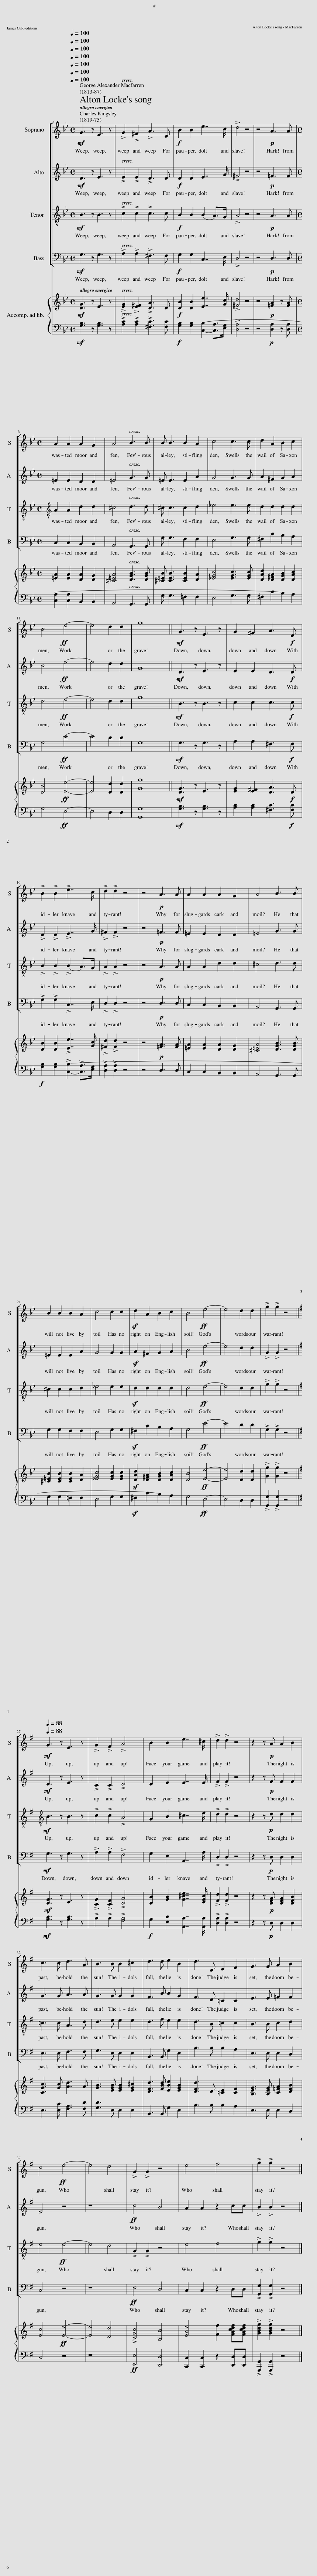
X:1
%%score [ 1 2 3 4 ] { 5 | 6 }
L:1/8
Q:1/4=100
M:4/4
I:linebreak $
K:Bb
V:1 treble
V:2 treble
V:3 treble-8
V:4 bass
V:5 treble
V:6 bass
V:1
!mf! G3 z E3 z | !>!G2 !>!^F2 !>!A3 D |!f! B2 B2 e7/2 c/ | !>!d4 z4 | z4!p! A3 A |$ %5
[M:4/4] A2 A2 A2 G2 | A4 B3 B | B B3 B2 A2 | c4 c3 c | d2 A2 B2 c2 |$ %10
 B4!ff! e4- | e4 d2 d2 | g8 ||!mf! G3 z E3 z | G2 ^F2 A3!f! D |$ %15
 !>!B2 !>!B2 !>!e7/2 c/ | !>!d2 !>!d2 z4 | z4!p! A3 A | A2 A2 A2 G2 | A4 B3 B |$ %20
 B2 B2 B2 A2 | c4 c2 c2 | d2 A2 B2 c2 | B4!ff! e4- | e4 d2 d2 | %25
 !>!g2 !>!g2 z4 ||$[K:G][Q:1/4=88]!mf![Q:1/4=88] G3 z E3 z | !>!G2 !>!F2 !>!A4 | B2 B2 e7/2 ^c/ | !>!d2 !>!d2 z4 | %30
 z2 z!p! A A2 B2 |$ c3 c d3 A | B3 B B2 ^c2 | d3 d e2 B2 | d3 D E2 F2 | %35
 G3 G A2 B2 |$ c4!ff! e4- | e4 d4 | !>!G2 !>!G2 z4 | e4 f4 | %40
 !>!g2 !>!g2 z4 |] %41
V:2
!mf! D3 z E3 z | !>!E2 !>!E2 !>!D3 D |!f! D2 D2 E7/2 G/ | !>!^F4 z4 | z4!p! =F3 F |$ %5
[M:4/4] =E2 E2 D2 D2 | =E4 G3 G | =E E3 E2 A2 | G4 G3 G | A2 ^F2 G2 A2 |$ %10
 B4!ff! e4- | e4 d2 d2 | G8 ||!mf! D3 z E3 z | E2 E2 D3!f! D |$ %15
 !>!D2 !>!D2 !>!E7/2 G/ | !>!^F2 !>!F2 z4 | z4!p! =F3 F | =E2 E2 D2 D2 | =E4 G3 G |$ %20
 =E2 E2 E2 A2 | G4 G2 G2 | A2 ^F2 G2 A2 | B4!ff! e4- | e4 d2 d2 | %25
 !>!G2 !>!G2 z4 ||$[K:G]!mf! D3 z E3 z | !>!C2 !>!C2 !>!D4 | D2 E2 E7/2 E/ | !>!F2 !>!F2 z4 | %30
 z2 z!p! F F2 F2 |$ G3 G A3 A | G3 G G2 G2 | F3 B B2 G2 | F3 D =C2 C2 | %35
 E3 E =F2 F2 |$ E4 z4 | z8 |!ff! c4 B4 | A2 A2 z2 cc | %40
 !>!B2 !>!B2 z4 |] %41
V:3
!mf! B3 z B3 z | !>!c2 !>!c2 !>!c3 c |!f! B2 B2 (B2 A>)G | !>!A4 z4 | z4!p! A3 A |$ %5
[M:4/4][K:treble-8] A2 A2 d2 d2 | ^c4 d3 d | ^c c3 c2 d2 | _e4 e3 e | d2 d2 d2 d2 |$ %10
 d4!ff! e4- | e4 d2 d2 | g8 ||!mf! B3 z B3 z | c2 c2 c3!f! c |$ %15
 !>!B2 !>!B2 (!>!B2 A>)G | !>!A2 !>!A2 z4 | z4!p! A3 A | A2 A2 d2 d2 | ^c4 d3 d |$ %20
 ^c2 c2 c2 d2 | _e4 e2 e2 | d2 d2 d2 d2 | d4!ff! e4- | e4 d2 d2 | %25
 !>!g2 !>!g2 z4 ||$[K:G][K:treble-8]!mf! B3 z B3 z | !>!c2 !>!c2 !>!A4 | G2 B2 ^c7/2 e/ | !>!d2 !>!d2 z4 | %30
 z2 z!p! d d2 d2 |$ =c3 c A3 d | d3 e e2 e2 | d3 f e2 e2 | d3 B =c2 c2 | %35
 B3 B c2 d2 |$ e4!ff! e4- | e4 d4 | !>!G2 !>!G2 z4 | e4 f4 | %40
 !>!g2 !>!g2 z4 |] %41
V:4
!mf! G,3 z G,3 z | !>!A,2 !>!A,2 !>!^F,3 F, |!f! G,2 G,2 C,7/2 E,/ | !>!D,4 z4 | z4!p! D,3 D, |$ %5
[M:4/4] C,2 C,2 B,,2 B,,2 | A,,4 G,,3 G,, | G, G,3 F,2 F,2 | E,4 G,3 G, | ^F,2 C2 B,2 A,2 |$ %10
 G,4!ff! E4- | E4 D2 D2 | G,8 ||!mf! G,3 z G,3 z | A,2 A,2 ^F,3!f! F, |$ %15
 !>!G,2 !>!G,2 !>!C,7/2 E,/ | !>!D,2 !>!D,2 z4 | z4!p! D,3 D, | C,2 C,2 B,,2 B,,2 | A,,4 G,,3 G,, |$ %20
 G,2 G,2 F,2 F,2 | E,4 G,2 G,2 | ^F,2 C2 B,2 A,2 | G,4!ff! E4- | E4 D2 D2 | %25
 !>!G,2 !>!G,2 z4 ||$[K:G]!mf! G,3 z G,3 z | !>!A,2 !>!A,2 !>!F,4 | G,2 E,2 A,,7/2 A,/ | !>!D,2 !>!D,2 z4 | %30
 z2 z!p! D, D,2 D,2 |$ E,3 E, F,3 F, | G,3 E, E,2 E,2 | B,,3 B,, G,2 E,2 | B,3 B, B,2 A,2 | %35
 E,3 E, E,2 D,2 |$ C,4 z4 | z8 |!ff! E,4 D,4 | C,2 C,2 z2 D,D, | %40
 !>![G,,G,]2 !>![G,,G,]2 z4 |] %41
V:5
!mf! [DG]3 z E3 z | !>![EG]2 !>![E^F]2 !>![DA]3 D |!f! [DB]2 [DB]2 [Ee]7/2 [Gc]/ | !>![^Fd]4 z4 | z4!p! [=FA]2 z [FA] |$ %5
[M:4/4] [=EA]2 [EA]2 [DA]2 [DG]2 | [^C=EA]4 [DGB]3 [DGB] | [^C=EB] [CEB]3 [CEB]2 [DA]2 | [_EGc]4 [EGc]3 [EGc] | [DAd]2 [D^FA]2 [DGB]2 [DAc]2 |$ %10
 [DB]4!ff! [Ee]4- | [Ee]4 [Dd]2 [Dd]2 | [Gg]8 ||!mf! [DG]3 z E3 z | [EG]2 [E^F]2 [DA]3!f! D |$ %15
 [DB]2 [DB]2 !>![Ee]7/2 [Gc]/ | !>![^Fd]2 !>![Fd]2 z4 | z4!p! [=FA]3 [FA] | [=EA]2 [EA]2 [DA]2 [DG]2 | [^C=EA]4 [DGB]3 [DGB] |$ %20
 [^C=EB]2 [CEB]2 [CEB]2 [DA]2 | [_EGc]4 [EGc]2 [EGc]2 | [DAd]2 [D^FA]2 [DGB]2 [DAc]2 | [DB]4!ff! [Ee]4- | [Ee]4 [Dd]2 [Dd]2 | %25
 !>![Gg]2 !>![Gg]2 z4 ||$[K:G]!mf! [DG]3 z E3 z | !>![CG]2 !>![CF]2 !>![DA]4 | [DB]2 [GB]2 [G^ce]7/2 [EGc]/ | !>![Fd]2 !>![Fd]2 z4 | %30
 z2 z!p! [DFA] [DFA]2 [DFB]2 |$ [CGc]3 [Gc] [Ad]3 A | [GB]3 [EGB] [EGB]2 [EG^c]2 | [DFd]3 [FBd] [EBe]2 [EGB]2 | [DFd]3 D [=CE]2 [CF]2 | %35
 [B,EG]3 [B,EG] [C=FA]2 [DFB]2 |$ [Ec]4!ff! [Ee]4- | [Ee]4 [Dd]4 | !>![CGc]4 [B,B]4 | [EAe]4 [Ff]2 [FAcdf][FAcdf] | %40
 !>![GBdg]2 !>![GBdg]2 z4 |] %41
V:6
!mf! [G,B,]3 z [G,B,]3 z | !>![A,C]2 !>![A,C]2 !>![^F,C]3 [F,C] |!f! [G,B,]2 [G,B,]2 [C,B,]2- [C,A,]>[E,G,] | !>![D,A,]4 z4 | z4!p! [D,A,]2 z [D,A,] |$ %5
[M:4/4] [C,A,]2 [C,A,]2 B,,2 B,,2 | A,,4 G,,3 G,, | G, G,3 =F,2 F,2 | E,4 G,3 G, | ^F,2 C2 B,2 A,2 |$ %10
 G,4!ff! E,4- | E,4 D,2 D,2 | [G,,G,]8 ||!mf! [G,B,]3 z [G,B,]3 z | [A,C]2 [A,C]2 [^F,C]3!f! [F,C] |$ %15
!f! [G,B,]2 [G,B,]2 !>![C,B,]2- !>![C,A,]>[E,G,] | !>![D,A,]2 !>![D,A,]2 z4 | z4 D,3 D, | C,2 C,2 B,,2 B,,2 | A,,4 G,,3 G,, |$ %20
 G,2 G,2 =F,2 F,2 | E,4 G,2 G,2 | ^F,2 C2 B,2 A,2 | G,4!ff! E,4- | E,4 D,2 D,2 | %25
 !>![G,,G,]2 !>![G,,G,]2 z4 ||$[K:G]!mf! [G,B,]3 z [G,B,]3 z | !>!A,2 !>!A,2 !>![F,A,]4 |!f! G,2 [E,B,]2 [A,,A,]7/2 [A,,A,]/ | !>![D,A,]2 !>![D,A,]2 z4 | %30
 z2 z!p! D, D,2 D,2 |$ E,3 [E,C] [F,A,]3 [F,D] | [G,D]3 E, E,2 E,2 | B,,3 B,, G,2 E,2 | B,3 B, B,2 A,2 | %35
 E,3 E, E,2 D,2 |$ C,4 z4 | z8 |!ff! [E,,E,]4 [D,,D,]4 | [C,,C,]2 [C,,C,]2 z2 [D,,D,][D,,D,] | %40
 !>![G,,,G,,]2 !>![G,,,G,,]2 z4 |] %41
